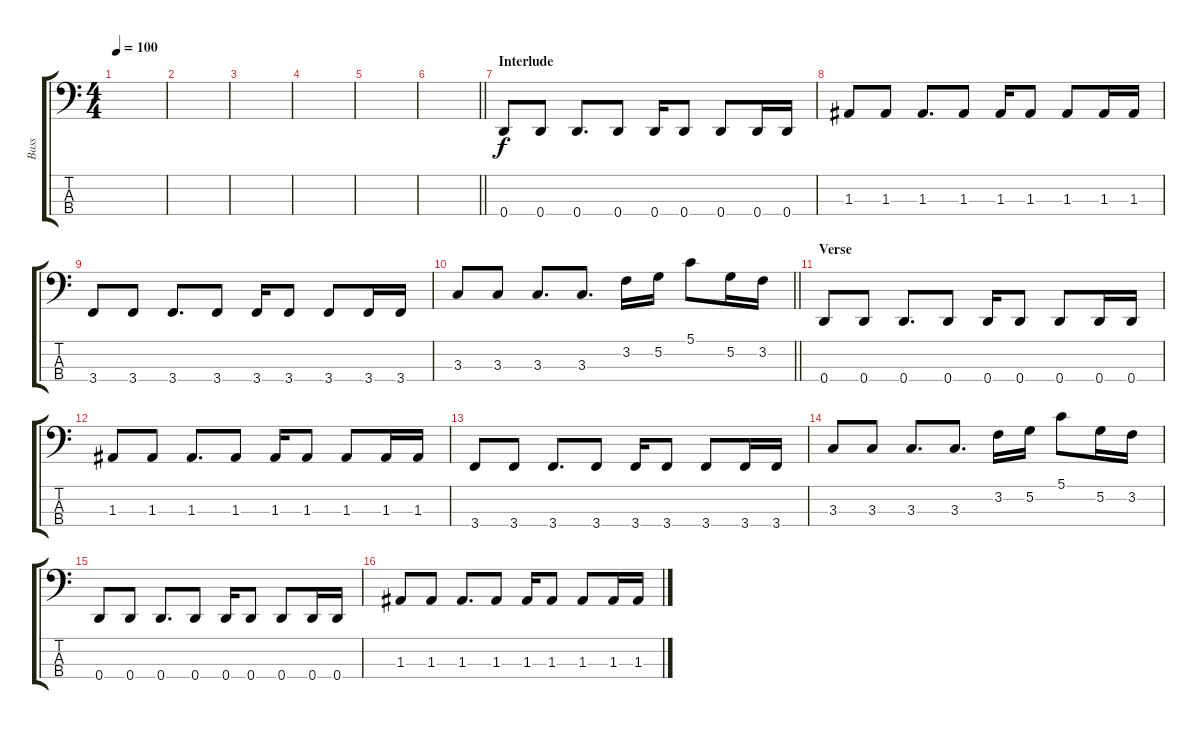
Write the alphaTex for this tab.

\track ("Bass" "Bass") {instrument electricbassfinger}
\staff {score tabs}
\tuning (G2 D2 A1 D1) {hide}
\ts (4 4)
\tempo 100
\clef f4
\ks c
|
|
|
|
|
\barLineRight lightlight
|
\section ("" "Interlude")
0.4.8 0.4.8 0.4.8{d} 0.4.8 0.4.16 0.4.8 0.4.8 0.4.16 0.4.16 |
1.3.8 1.3.8 1.3.8{d} 1.3.8 1.3.16 1.3.8 1.3.8 1.3.16 1.3.16 |
3.4.8 3.4.8 3.4.8{d} 3.4.8 3.4.16 3.4.8 3.4.8 3.4.16 3.4.16 |
\barLineRight lightlight
3.3.8 3.3.8 3.3.8{d} 3.3.8{d} 3.2.16 5.2.16 5.1.8 5.2.16 3.2.16 |
\section ("" "Verse")
0.4.8 0.4.8 0.4.8{d} 0.4.8 0.4.16 0.4.8 0.4.8 0.4.16 0.4.16 |
1.3.8 1.3.8 1.3.8{d} 1.3.8 1.3.16 1.3.8 1.3.8 1.3.16 1.3.16 |
3.4.8 3.4.8 3.4.8{d} 3.4.8 3.4.16 3.4.8 3.4.8 3.4.16 3.4.16 |
3.3.8 3.3.8 3.3.8{d} 3.3.8{d} 3.2.16 5.2.16 5.1.8 5.2.16 3.2.16 |
0.4.8 0.4.8 0.4.8{d} 0.4.8 0.4.16 0.4.8 0.4.8 0.4.16 0.4.16 |
1.3.8 1.3.8 1.3.8{d} 1.3.8 1.3.16 1.3.8 1.3.8 1.3.16 1.3.16
